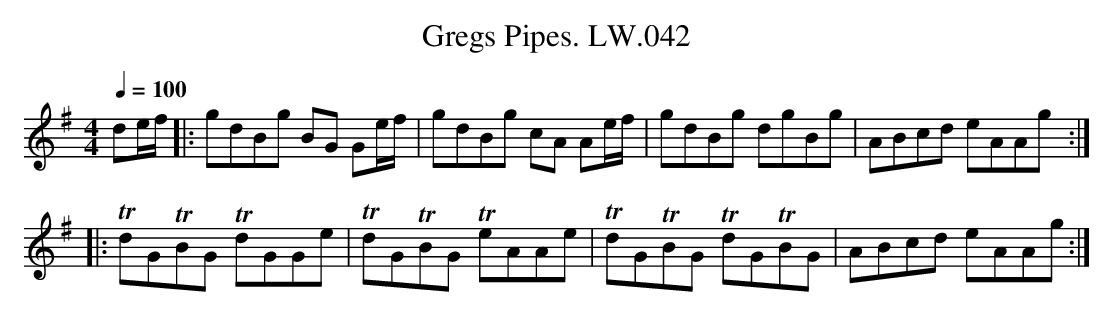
X:1
T:Gregs Pipes. LW.042
M:4/4
Q:1/4=100
L:1/8
K:G
de/f/ |: gdBg BG Ge/f/ | gdBg cA Ae/f/ | gdBg dgBg | ABcd eAAg :|
|: TdGTBG TdGGe | TdGTBG TeAAe | TdGTBG TdGTBG | ABcd eAAg :|
